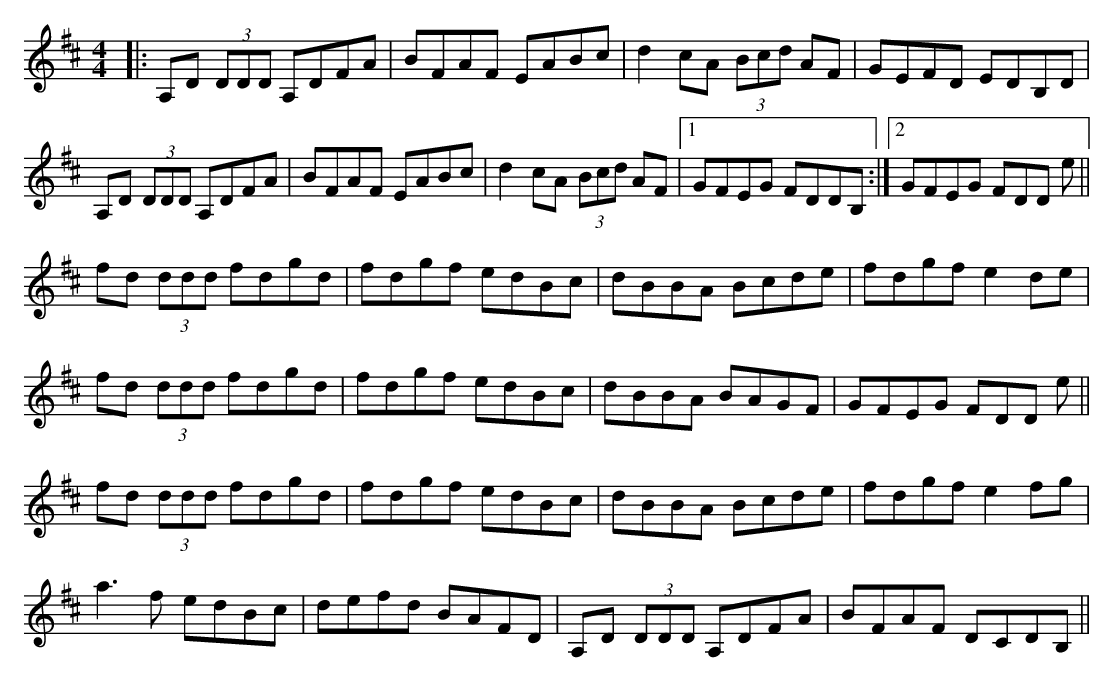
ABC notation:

X:1
M:4/4
K:D
|:A,D (3DDD A,DFA|BFAF EABc|d2 cA (3Bcd AF|GEFD EDB,D|
A,D (3DDD A,DFA|BFAF EABc|d2 cA (3Bcd AF|1 GFEG FDDB,:|2 GFEG FDD e||
fd (3ddd fdgd|fdgf edBc|dBBA Bcde|fdgf e2 de|
fd (3ddd fdgd|fdgf edBc|dBBA BAGF|GFEG FDD e||
fd (3ddd fdgd|fdgf edBc|dBBA Bcde|fdgf e2 fg|
a3 f edBc|defd BAFD|A,D (3DDD A,DFA|BFAF DCDB,||
